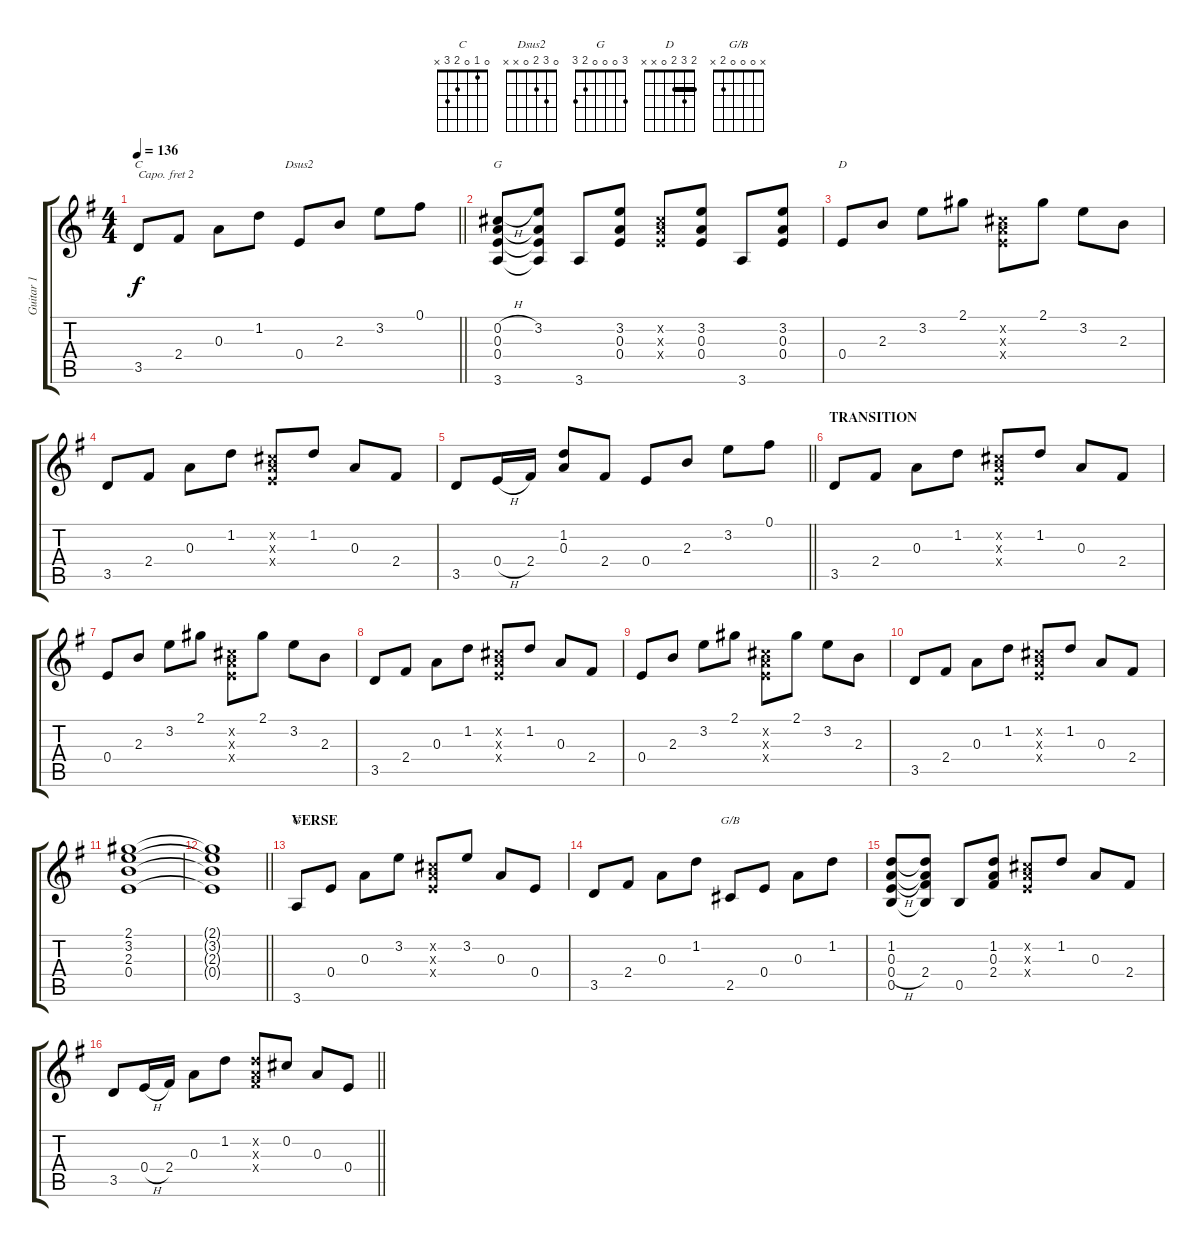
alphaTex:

\track ("Guitar 1" "Guitar 1") {instrument acousticguitarnylon}
\staff {score tabs}
\capo 2
\tuning (E4 B3 G3 D3 A2 E2) {hide}
\chord ("C" 0 1 0 2 3 x)
\chord ("Dsus2" 0 3 2 0 x x)
\chord ("G" x 0 0 0 x 3)
\chord ("D" 2 3 2 0 x x) {barre 2}
\chord ("G" 3 0 0 0 2 3)
\chord ("G/B" x 0 0 0 2 x)
\ts (4 4)
\tempo 136
\clef g2
\barLineRight lightlight
\ks g
3.5.8{ch "C" dy f} 2.4.8 0.3.8 1.2.8 0.4.8{ch "Dsus2"} 2.3.8 3.2.8 0.1.8 |
\section ("" "")
(0.2{h} 0.3 0.4 3.6).8{ch "G"} (3.2 0.3{t} 0.4{t} 3.6{t}).8 3.6.8 (3.2 0.3 0.4).8 (0.2{x} 0.3{x} 0.4{x}).8 (3.2 0.3 0.4).8 3.6.8 (3.2 0.3 0.4).8 |
0.4.8{ch "D"} 2.3.8 3.2.8 2.1.8 (0.2{x} 0.3{x} 0.4{x}).8 2.1.8 3.2.8 2.3.8 |
3.5.8 2.4.8 0.3.8 1.2.8 (0.2{x} 0.3{x} 0.4{x}).8 1.2.8 0.3.8 2.4.8 |
\barLineRight lightlight
3.5.8 0.4{h}.16 2.4.16 (1.2 0.3).8 2.4.8 0.4.8 2.3.8 3.2.8 0.1.8 |
\section ("" "TRANSITION")
3.5.8 2.4.8 0.3.8 1.2.8 (0.2{x} 0.3{x} 0.4{x}).8 1.2.8 0.3.8 2.4.8 |
0.4.8 2.3.8 3.2.8 2.1.8 (0.2{x} 0.3{x} 0.4{x}).8 2.1.8 3.2.8 2.3.8 |
3.5.8 2.4.8 0.3.8 1.2.8 (0.2{x} 0.3{x} 0.4{x}).8 1.2.8 0.3.8 2.4.8 |
0.4.8 2.3.8 3.2.8 2.1.8 (0.2{x} 0.3{x} 0.4{x}).8 2.1.8 3.2.8 2.3.8 |
3.5.8 2.4.8 0.3.8 1.2.8 (0.2{x} 0.3{x} 0.4{x}).8 1.2.8 0.3.8 2.4.8 |
(2.1 3.2 2.3 0.4).1 |
\barLineRight lightlight
(2.1{t} 3.2{t} 2.3{t} 0.4{t}).1 |
\section ("" "VERSE")
3.6.8{ch "G"} 0.4.8 0.3.8 3.2.8 (0.2{x} 0.3{x} 0.4{x}).8 3.2.8 0.3.8 0.4.8 |
3.5.8 2.4.8 0.3.8 1.2.8 2.5.8{ch "G/B"} 0.4.8 0.3.8 1.2.8 |
(1.2 0.3 0.4{h} 0.5).8 (1.2{t} 0.3{t} 2.4 0.5{t}).8 0.5.8 (1.2 0.3 2.4).8 (0.2{x} 0.3{x} 0.4{x}).8 1.2.8 0.3.8 2.4.8 |
\barLineRight lightlight
3.5.8 0.4{h}.16 2.4.16 0.3.8 1.2.8 (1.2{x} 0.3{x} 2.4{x}).8 0.2.8 0.3.8 0.4.8
